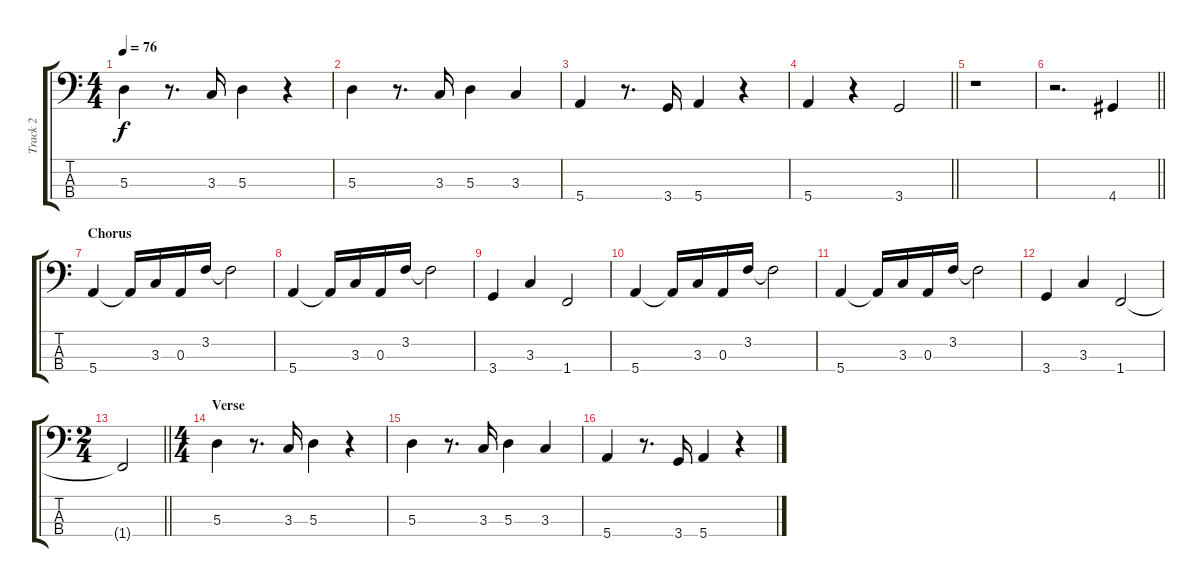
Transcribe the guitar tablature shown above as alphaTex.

\track ("Track 2" "Track 2") {instrument electricbassfinger}
\staff {score tabs}
\tuning (G2 D2 A1 E1) {hide}
\ts (4 4)
\tempo 76
\clef f4
\ks c
5.3.4{dy f} r.8{d} 3.3.16 5.3.4 r.4 |
5.3.4 r.8{d} 3.3.16 5.3.4 3.3.4 |
5.4.4 r.8{d} 3.4.16 5.4.4 r.4 |
\barLineRight lightlight
5.4.4 r.4 3.4.2 |
\section ("" "")
r.1 |
\barLineRight lightlight
r.2{d} 4.4.4 |
\section ("" "Chorus")
5.4.4 5.4{t}.16 3.3.16 0.3.16 3.2.16 3.2{t}.2 |
5.4.4 5.4{t}.16 3.3.16 0.3.16 3.2.16 3.2{t}.2 |
3.4.4 3.3.4 1.4.2 |
5.4.4 5.4{t}.16 3.3.16 0.3.16 3.2.16 3.2{t}.2 |
5.4.4 5.4{t}.16 3.3.16 0.3.16 3.2.16 3.2{t}.2 |
3.4.4 3.3.4 1.4.2 |
\ts (2 4)
\barLineRight lightlight
1.4{t}.2 |
\ts (4 4)
\section ("" "Verse")
5.3.4 r.8{d} 3.3.16 5.3.4 r.4 |
5.3.4 r.8{d} 3.3.16 5.3.4 3.3.4 |
5.4.4 r.8{d} 3.4.16 5.4.4 r.4
